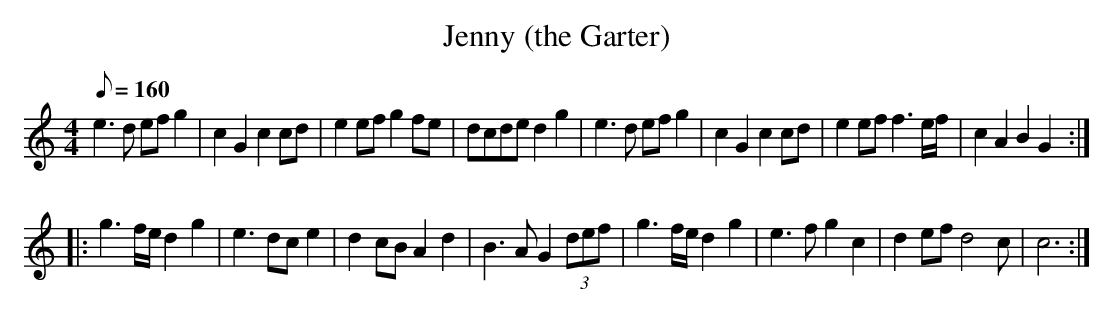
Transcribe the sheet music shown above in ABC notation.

X:1
T:Jenny (the Garter)
M:4/4
L:1/8
Q:160
K:C
e3 d ef g2| c2 G2 c2 cd| e2 ef g2 fe| dcde d2 g2| e3 d ef g2 |c2 G2 c2 cd| e2 ef f3 e/2f/2|c2 A2 B2 G2:|
|:g3  f/2e/2 d2 g2| e3 dc e2| d2 cB A2 d2| B3 A G2 (3def| g3 f/2e/2 d2 g2| e3 f g2 c2| d2 ef d4 c | c6:|
